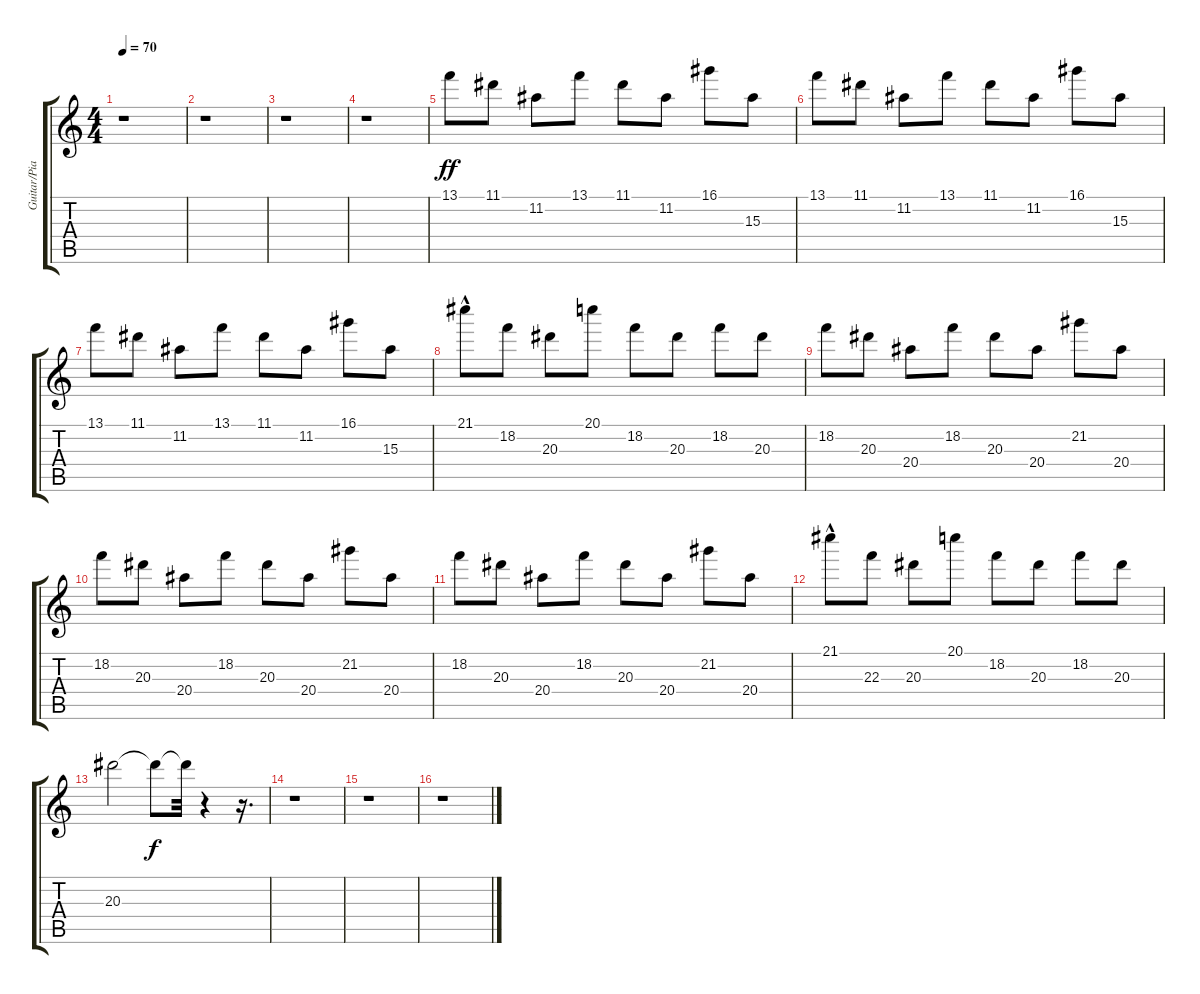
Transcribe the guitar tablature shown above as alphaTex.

\track ("Guitar/Piano mimic" "Guitar/Pia") {instrument distortionguitar}
\staff {score tabs}
\tuning (E4 B3 G3 D3 A2 E2) {hide}
\ts (4 4)
\tempo 70
\clef g2
\ks c
r.1{dy ff instrument distortionguitar} |
r.1 |
r.1 |
r.1 |
13.1.8 11.1.8 11.2.8 13.1.8 11.1.8 11.2.8 16.1.8 15.3.8 |
13.1.8 11.1.8 11.2.8 13.1.8 11.1.8 11.2.8 16.1.8 15.3.8 |
13.1.8 11.1.8 11.2.8 13.1.8 11.1.8 11.2.8 16.1.8 15.3.8 |
21.1{hac}.8 18.2.8 20.3.8 20.1.8 18.2.8 20.3.8 18.2.8 20.3.8 |
18.2.8 20.3.8 20.4.8 18.2.8 20.3.8 20.4.8 21.2.8 20.4.8 |
18.2.8 20.3.8 20.4.8 18.2.8 20.3.8 20.4.8 21.2.8 20.4.8 |
18.2.8 20.3.8 20.4.8 18.2.8 20.3.8 20.4.8 21.2.8 20.4.8 |
21.1{hac}.8 22.3.8 20.3.8 20.1.8 18.2.8 20.3.8 18.2.8 20.3.8 |
20.3.2 20.3{t}.8{dy f} 20.3{t}.32 r.4 r.16{d} |
r.1 |
r.1 |
r.1
